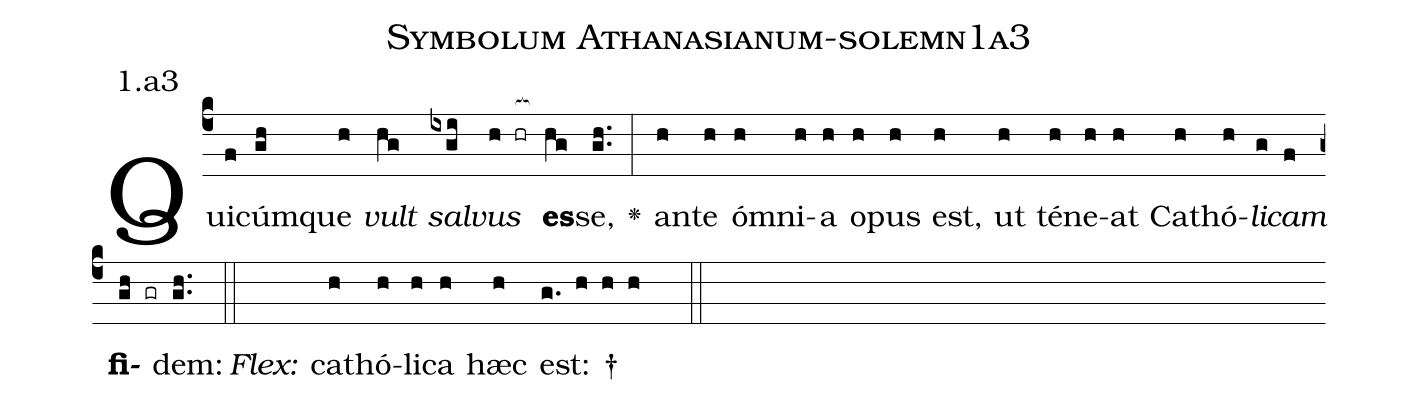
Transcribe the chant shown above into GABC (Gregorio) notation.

name: Symbolum Athanasianum-solemn1a3;
annotation: 1.a3;
%%
(c4)Qui(f)cúm(gh)que(h) <i>vult</i>(hg) <i>sal</i>(ixgi)<i>vus</i>(h hr[ocb:1{]) <b>es</b>(hg[ocb:0}])se,(gh..) <v>\greheightstar</v>(:) an(h)te(h) óm(h)ni(h)a(h) o(h)pus(h) est,(h) ut(h) té(h)ne(h)at(h) Ca(h)thó(h)<i>li</i>(g)<i>cam</i>(f) <b>fi</b>(gh gr)dem:(gh..) (::)
<i>Flex:</i>()  ca(h)thó(h)li(h)ca(h) hæc(h) est: †(g. h h h  ::)

%E(h) u(h) o(g) u(f) a(gh) e.(gh..) (::)
